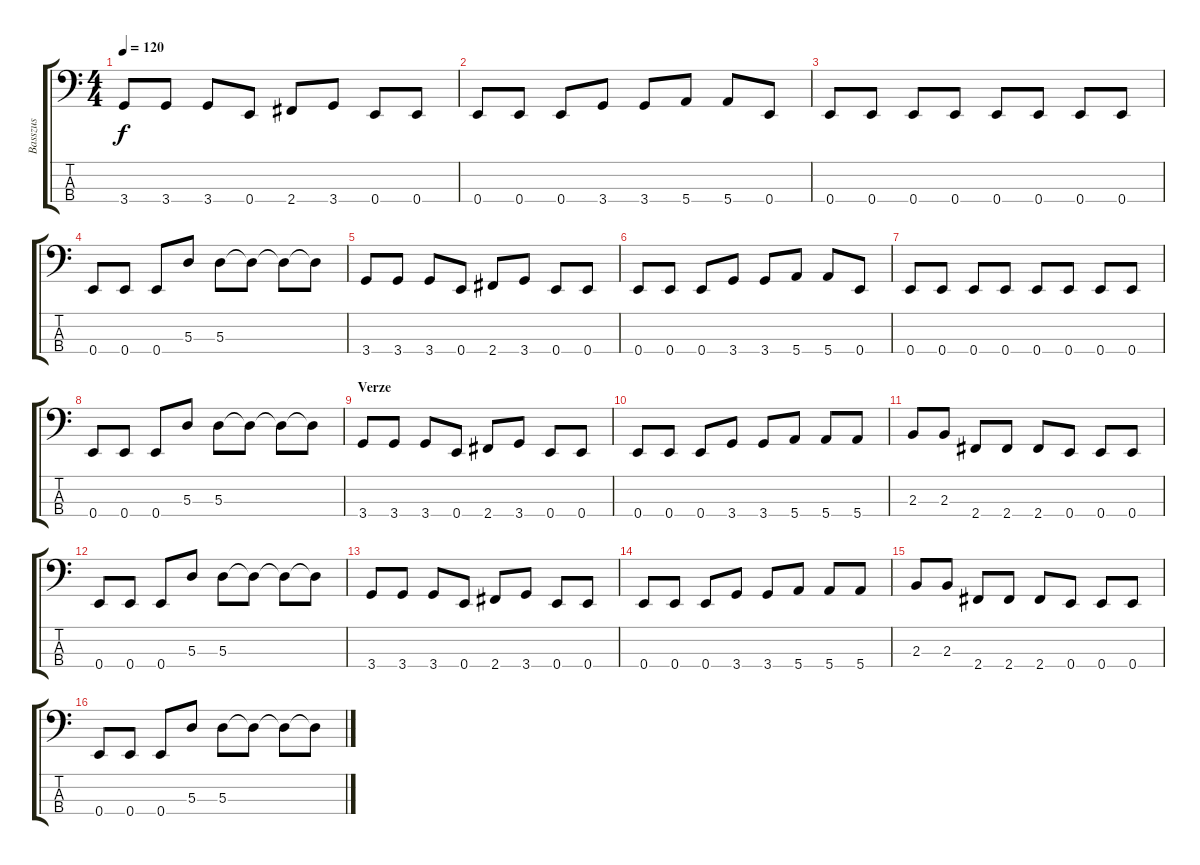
\track ("Basszus" "Basszus") {instrument electricbassfinger}
\staff {score tabs}
\tuning (G2 D2 A1 E1) {hide}
\ts (4 4)
\tempo 120
\clef f4
\ks c
3.4.8{dy f} 3.4.8 3.4.8 0.4.8 2.4.8 3.4.8 0.4.8 0.4.8 |
0.4.8 0.4.8 0.4.8 3.4.8 3.4.8 5.4.8 5.4.8 0.4.8 |
0.4.8 0.4.8 0.4.8 0.4.8 0.4.8 0.4.8 0.4.8 0.4.8 |
0.4.8 0.4.8 0.4.8 5.3.8 5.3.8 5.3{t}.8 5.3{t}.8 5.3{t}.8 |
3.4.8 3.4.8 3.4.8 0.4.8 2.4.8 3.4.8 0.4.8 0.4.8 |
0.4.8 0.4.8 0.4.8 3.4.8 3.4.8 5.4.8 5.4.8 0.4.8 |
0.4.8 0.4.8 0.4.8 0.4.8 0.4.8 0.4.8 0.4.8 0.4.8 |
0.4.8 0.4.8 0.4.8 5.3.8 5.3.8 5.3{t}.8 5.3{t}.8 5.3{t}.8 |
\section ("" "Verze")
3.4.8 3.4.8 3.4.8 0.4.8 2.4.8 3.4.8 0.4.8 0.4.8 |
0.4.8 0.4.8 0.4.8 3.4.8 3.4.8 5.4.8 5.4.8 5.4.8 |
2.3.8 2.3.8 2.4.8 2.4.8 2.4.8 0.4.8 0.4.8 0.4.8 |
0.4.8 0.4.8 0.4.8 5.3.8 5.3.8 5.3{t}.8 5.3{t}.8 5.3{t}.8 |
3.4.8 3.4.8 3.4.8 0.4.8 2.4.8 3.4.8 0.4.8 0.4.8 |
0.4.8 0.4.8 0.4.8 3.4.8 3.4.8 5.4.8 5.4.8 5.4.8 |
2.3.8 2.3.8 2.4.8 2.4.8 2.4.8 0.4.8 0.4.8 0.4.8 |
0.4.8 0.4.8 0.4.8 5.3.8 5.3.8 5.3{t}.8 5.3{t}.8 5.3{t}.8
